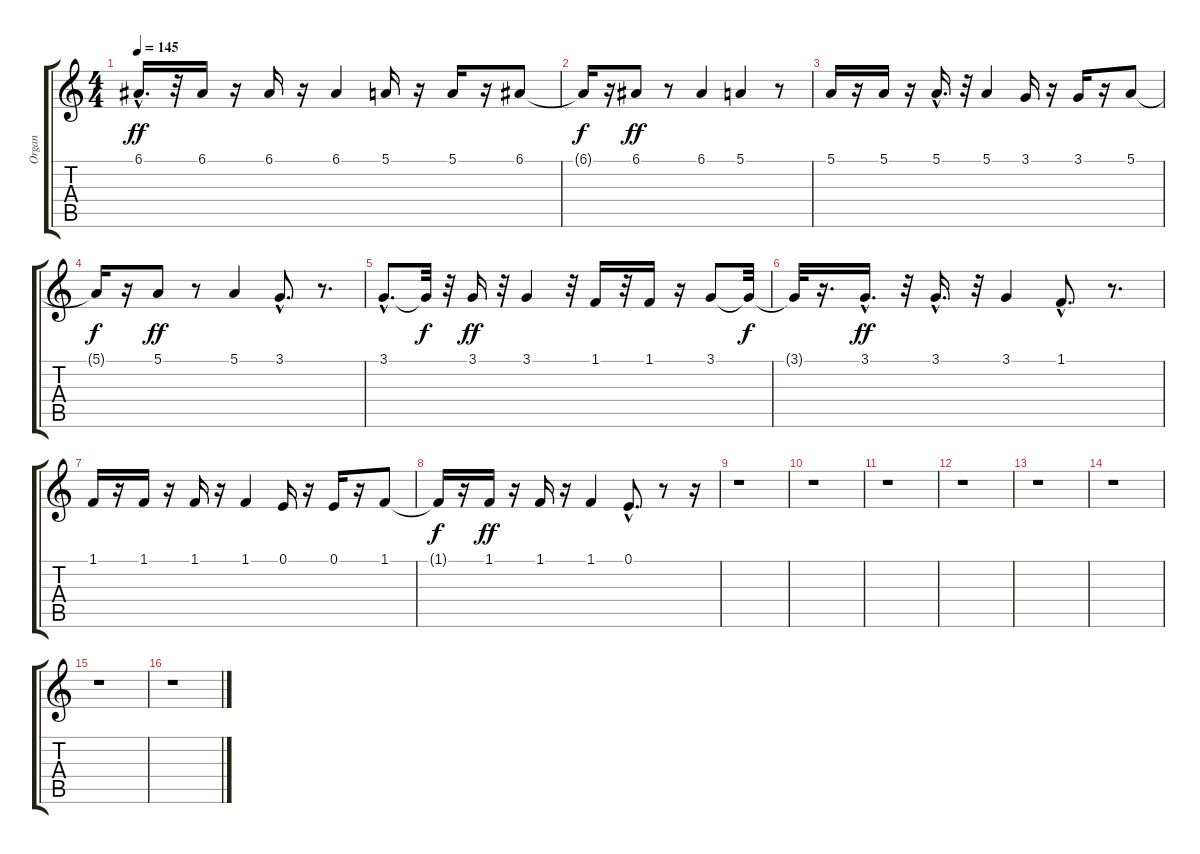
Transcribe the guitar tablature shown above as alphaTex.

\track ("Organ" "Organ") {instrument drawbarorgan}
\staff {score tabs}
\tuning (E4 B3 G3 D3 A2 E2) {hide}
\ts (4 4)
\tempo 145
\clef g2
\ks c
6.1{hac}.16{d dy ff volume 11} r.32 6.1.16 r.16 6.1.16 r.16 6.1.4{volume 11} 5.1.16 r.16 5.1.16 r.16 6.1.8 |
6.1{t}.16{dy f} r.16 6.1.8{dy ff} r.8 6.1.4 5.1.4 r.8 |
5.1.16 r.16 5.1.16 r.16 5.1{hac}.16{d} r.32 5.1.4 3.1.16 r.16 3.1.16 r.16 5.1.8 |
5.1{t}.16{dy f} r.16 5.1.8{dy ff} r.8 5.1.4 3.1{hac}.8{d} r.8{d} |
3.1{hac}.8{d} 3.1{t}.32{dy f} r.32 3.1.16{dy ff} r.32 3.1.4 r.32 1.1.16 r.32 1.1.16 r.16 3.1.8 3.1{t}.32{dy f} |
3.1{t}.32 r.16{d} 3.1{hac}.16{d dy ff} r.32 3.1{hac}.16{d} r.32 3.1.4 1.1{hac}.8{d} r.8{d} |
1.1.16 r.16 1.1.16 r.16 1.1.16 r.16 1.1.4 0.1.16 r.16 0.1.16 r.16 1.1.8 |
1.1{t}.16{dy f} r.16 1.1.16{dy ff} r.16 1.1.16 r.16 1.1.4 0.1{hac}.8{d} r.8 r.16 |
r.1 |
r.1 |
r.1 |
r.1 |
r.1 |
r.1 |
r.1 |
r.1
